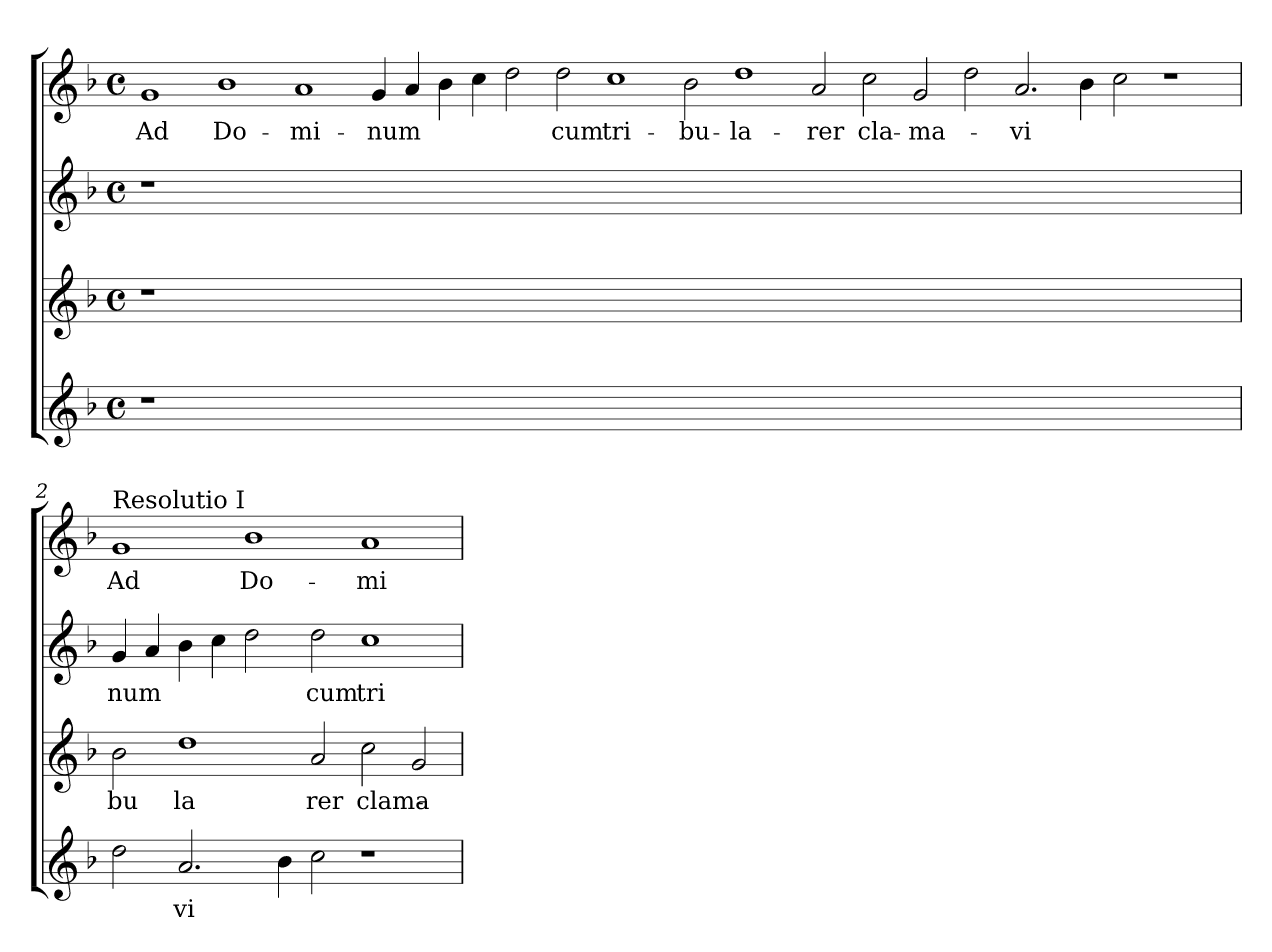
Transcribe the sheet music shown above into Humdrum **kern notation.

**kern	**text	**kern	**text	**kern	**text	**kern	**text
*part4	*part4	*part3	*part3	*part2	*part2	*part1	*part1
*staff4	*staff4	*staff3	*staff3	*staff2	*staff2	*staff1	*staff1
*clefG2	*	*clefG2	*	*clefG2	*	*clefG2	*
*k[b-]	*	*k[b-]	*	*k[b-]	*	*k[b-]	*
*F:	*	*F:	*	*F:	*	*F:	*
*M4/4	*	*M4/4	*	*M4/4	*	*M4/4	*
*met(c)	*	*met(c)	*	*met(c)	*	*met(c)	*
=1	=1	=1	=1	=1	=1	=1	=1
!	!	!	!	!	!	!	!LO:LY:b
1r	.	1r	.	1r	.	1g	Ad
!	!	!	!	!	!	!	!LO:LY:b
000ryy	.	000ryy	.	000ryy	.	1b-	Do-
!	!	!	!	!	!	!	!LO:LY:b:rj
.	.	.	.	.	.	1a	-mi-
!	!	!	!	!	!	!	!LO:LY:b
.	.	.	.	.	.	4g/	-num
.	.	.	.	.	.	4a/	.
.	.	.	.	.	.	4b-\	.
.	.	.	.	.	.	4cc\	.
.	.	.	.	.	.	2dd\	.
!	!	!	!	!	!	!	!LO:LY:b
.	.	.	.	.	.	2dd\	cum
!	!	!	!	!	!	!	!LO:LY:b:rj
.	.	.	.	.	.	1cc	tri-
!	!	!	!	!	!	!	!LO:LY:b
.	.	.	.	.	.	2b-\	-bu-
!	!	!	!	!	!	!	!LO:LY:b
.	.	.	.	.	.	1dd	-la-
!	!	!	!	!	!	!	!LO:LY:b
.	.	.	.	.	.	2a/	-rer
!	!	!	!	!	!	!	!LO:LY:b
.	.	.	.	.	.	2cc\	cla-
!	!	!	!	!	!	!	!LO:LY:b
.	.	.	.	.	.	2g/	-ma-
0.ryy	.	0.ryy	.	0.ryy	.	2dd\	.
!	!	!	!	!	!	!	!LO:LY:b
.	.	.	.	.	.	2.a/	-vi
.	.	.	.	.	.	4b-\	.
.	.	.	.	.	.	2cc\	.
.	.	.	.	.	.	1r	.
!!LO:LB:g=z
=2	=2	=2	=2	=2	=2	=2	=2
!	!	!	!	!	!	!LO:TX:a:t=Resolutio I	!
!	!	!	!LO:LY:b	!	!LO:LY:b	!	!LO:LY:b
2dd\	.	2b-\	bu	4g/	num	1g	Ad
.	.	.	.	4a/	.	.	.
!	!LO:LY:b	!	!LO:LY:b	!	!	!	!
2.a/	vi	1dd	la	4b-\	.	.	.
.	.	.	.	4cc\	.	.	.
!	!	!	!	!	!	!	!LO:LY:b
.	.	.	.	2dd\	.	1b-	Do-
4b-\	.	.	.	.	.	.	.
!	!	!	!LO:LY:b	!	!LO:LY:b	!	!
2cc\	.	2a/	rer	2dd\	cum	.	.
!	!	!	!LO:LY:b	!	!LO:LY:b:rj	!	!LO:LY:b:rj
1r	.	2cc\	clama-	1cc	tri-	1a	-mi-
.	.	2g/	.	.	.	.	.
=	=	=	=	=	=	=	=
*-	*-	*-	*-	*-	*-	*-	*-
